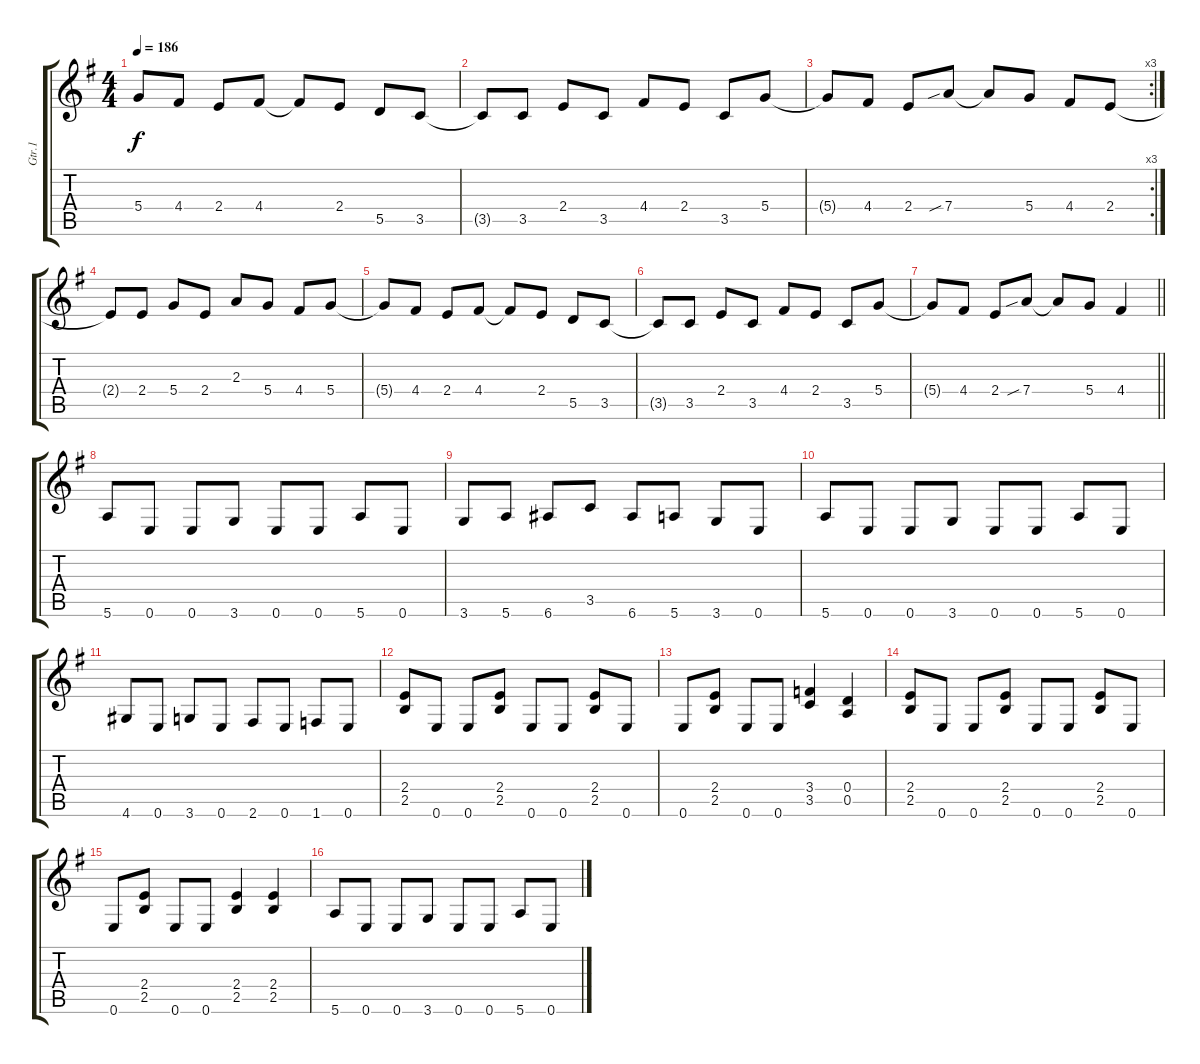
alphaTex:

\track ("Gtr.1" "Gtr.1") {instrument distortionguitar}
\staff {score tabs}
\tuning (E4 B3 G3 D3 A2 E2) {hide}
\ts (4 4)
\tempo 186
\clef g2
\ks g
5.4{t}.8{dy f} 4.4.8 2.4.8 4.4.8 4.4{t}.8 2.4.8 5.5.8 3.5.8 |
3.5{t}.8 3.5.8 2.4.8 3.5.8 4.4.8 2.4.8 3.5.8 5.4.8 |
\rc 3
5.4{t}.8 4.4.8 2.4.8 7.4{sib}.8 7.4{t}.8 5.4.8 4.4.8 2.4.8 |
2.4{t}.8 2.4.8 5.4.8 2.4.8 2.3.8 5.4.8 4.4.8 5.4.8 |
5.4{t}.8 4.4.8 2.4.8 4.4.8 4.4{t}.8 2.4.8 5.5.8 3.5.8 |
3.5{t}.8 3.5.8 2.4.8 3.5.8 4.4.8 2.4.8 3.5.8 5.4.8 |
\barLineRight lightlight
5.4{t}.8 4.4.8 2.4.8 7.4{sib}.8 7.4{t}.8 5.4.8 4.4.4 |
5.6.8 0.6.8 0.6.8 3.6.8 0.6.8 0.6.8 5.6.8 0.6.8 |
3.6.8 5.6.8 6.6.8 3.5.8 6.6.8 5.6.8 3.6.8 0.6.8 |
5.6.8 0.6.8 0.6.8 3.6.8 0.6.8 0.6.8 5.6.8 0.6.8 |
4.6.8 0.6.8 3.6.8 0.6.8 2.6.8 0.6.8 1.6.8 0.6.8 |
(2.4 2.5).8 0.6.8 0.6.8 (2.4 2.5).8 0.6.8 0.6.8 (2.4 2.5).8 0.6.8 |
0.6.8 (2.4 2.5).8 0.6.8 0.6.8 (3.4 3.5).4 (0.4 0.5).4 |
(2.4 2.5).8 0.6.8 0.6.8 (2.4 2.5).8 0.6.8 0.6.8 (2.4 2.5).8 0.6.8 |
0.6.8 (2.4 2.5).8 0.6.8 0.6.8 (2.4 2.5).4 (2.4 2.5).4 |
5.6.8 0.6.8 0.6.8 3.6.8 0.6.8 0.6.8 5.6.8 0.6.8
